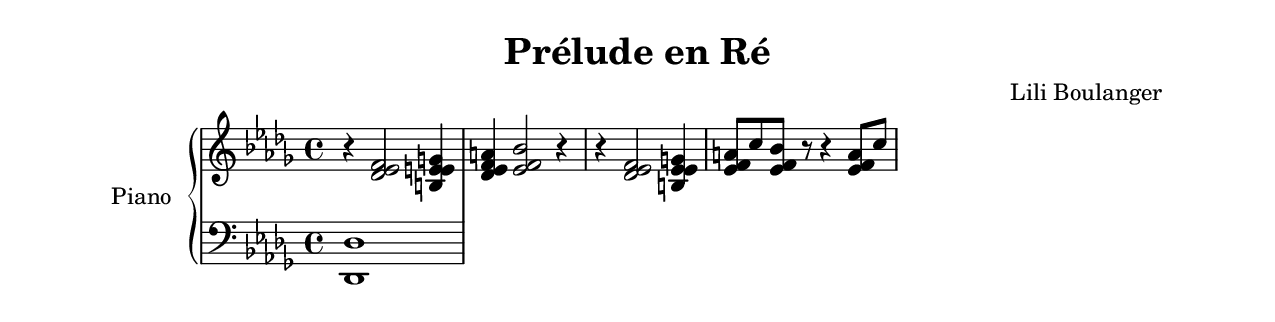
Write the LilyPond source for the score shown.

\version "2.23.80"

\include "settings.ily"
\include "style.ily"

\header {
  title = "Prélude en Ré"
  composer = "Lili Boulanger"
}

key_signature = \key df \major

upper = \relative c' {
  \clef treble
  \key_signature
  \time 4/4

  r4 <df ef f>2 <b ef e g>4 |
  <df ef f a> <ef f bf>2 r4 |
  r <df ef f>2 <b ef ef g>4 |
  <ef f a>8 c' <ef, f bf> r r4 <ef f a>8 c' |
}

lower = \relative c {
  \clef bass
  \key_signature
  \time 4/4

  <df df,>1
}

\layout {
  \context {
    \Score
    \consists #(set-bars-per-line '(4))
  }
}

\score {
  \new PianoStaff \with { instrumentName = "Piano" }
  <<
    \new Staff = "upper" \upper
    \new Staff = "lower" \lower
  >>
}
